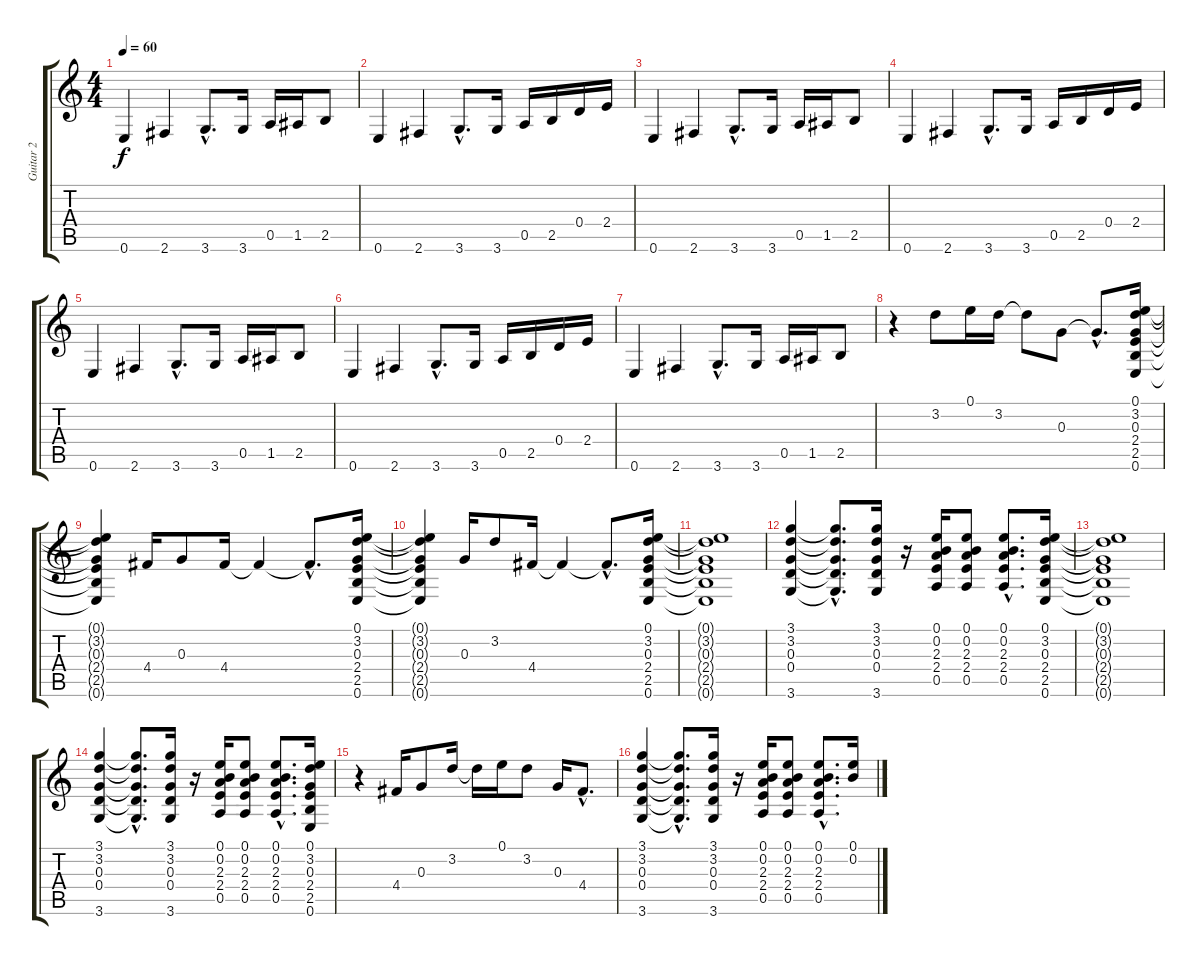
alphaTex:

\track ("Guitar 2" "Guitar 2") {instrument electricguitarclean}
\staff {score tabs}
\tuning (E4 B3 G3 D3 A2 E2) {hide}
\ts (4 4)
\tempo 60
\clef g2
\ks c
0.6.4{dy f} 2.6.4 3.6{hac}.8{d} 3.6.16 0.5.16 1.5.16 2.5.8 |
0.6.4 2.6.4 3.6{hac}.8{d} 3.6.16 0.5.16 2.5.16 0.4.16 2.4.16 |
0.6.4 2.6.4 3.6{hac}.8{d} 3.6.16 0.5.16 1.5.16 2.5.8 |
0.6.4{instrument overdrivenguitar} 2.6.4 3.6{hac}.8{d} 3.6.16 0.5.16 2.5.16 0.4.16 2.4.16 |
0.6.4 2.6.4 3.6{hac}.8{d} 3.6.16 0.5.16 1.5.16 2.5.8 |
0.6.4 2.6.4 3.6{hac}.8{d} 3.6.16 0.5.16 2.5.16 0.4.16 2.4.16 |
0.6.4 2.6.4 3.6{hac}.8{d} 3.6.16 0.5.16 1.5.16 2.5.8 |
r.4{instrument electricguitarclean} 3.2.8 0.1.16 3.2.16 3.2{t}.8 0.3.8 0.3{hac t}.8{d} (0.1 3.2 0.3 2.4 2.5 0.6).16 |
(0.1{t} 3.2{t} 0.3{t} 2.4{t} 2.5{t} 0.6{t}).4 4.4.16 0.3.8 4.4.16 4.4{t}.4 4.4{hac t}.8{d} (0.1 3.2 0.3 2.4 2.5 0.6).16 |
(0.1{t} 3.2{t} 0.3{t} 2.4{t} 2.5{t} 0.6{t}).4 0.3.16 3.2.8 4.4.16 4.4{t}.4 4.4{hac t}.8{d} (0.1 3.2 0.3 2.4 2.5 0.6).16 |
(0.1{t} 3.2{t} 0.3{t} 2.4{t} 2.5{t} 0.6{t}).1 |
(3.1 3.2 0.3 0.4 3.6).4 (3.1{hac t} 3.2{hac t} 0.3{hac t} 0.4{hac t} 3.6{hac t}).8{d} (3.1 3.2 0.3 0.4 3.6).16 r.16 (0.1 0.2 2.3 2.4 0.5).16 (0.1 0.2 2.3 2.4 0.5).8 (0.1{hac} 0.2{hac} 2.3{hac} 2.4{hac} 0.5{hac}).8{d} (0.1 3.2 0.3 2.4 2.5 0.6).16 |
(0.1{t} 3.2{t} 0.3{t} 2.4{t} 2.5{t} 0.6{t}).1 |
(3.1 3.2 0.3 0.4 3.6).4 (3.1{hac t} 3.2{hac t} 0.3{hac t} 0.4{hac t} 3.6{hac t}).8{d} (3.1 3.2 0.3 0.4 3.6).16 r.16 (0.1 0.2 2.3 2.4 0.5).16 (0.1 0.2 2.3 2.4 0.5).8 (0.1{hac} 0.2{hac} 2.3{hac} 2.4{hac} 0.5{hac}).8{d} (0.1 3.2 0.3 2.4 2.5 0.6).16 |
r.4 4.4.16 0.3.8 3.2.16 3.2{t}.16 0.1.16 3.2.8 0.3.16 4.4{hac}.8{d} |
(3.1 3.2 0.3 0.4 3.6).4 (3.1{hac t} 3.2{hac t} 0.3{hac t} 0.4{hac t} 3.6{hac t}).8{d} (3.1 3.2 0.3 0.4 3.6).16 r.16 (0.1 0.2 2.3 2.4 0.5).16 (0.1 0.2 2.3 2.4 0.5).8 (0.1{hac} 0.2{hac} 2.3{hac} 2.4{hac} 0.5{hac}).8{d} (0.1 0.2).16
